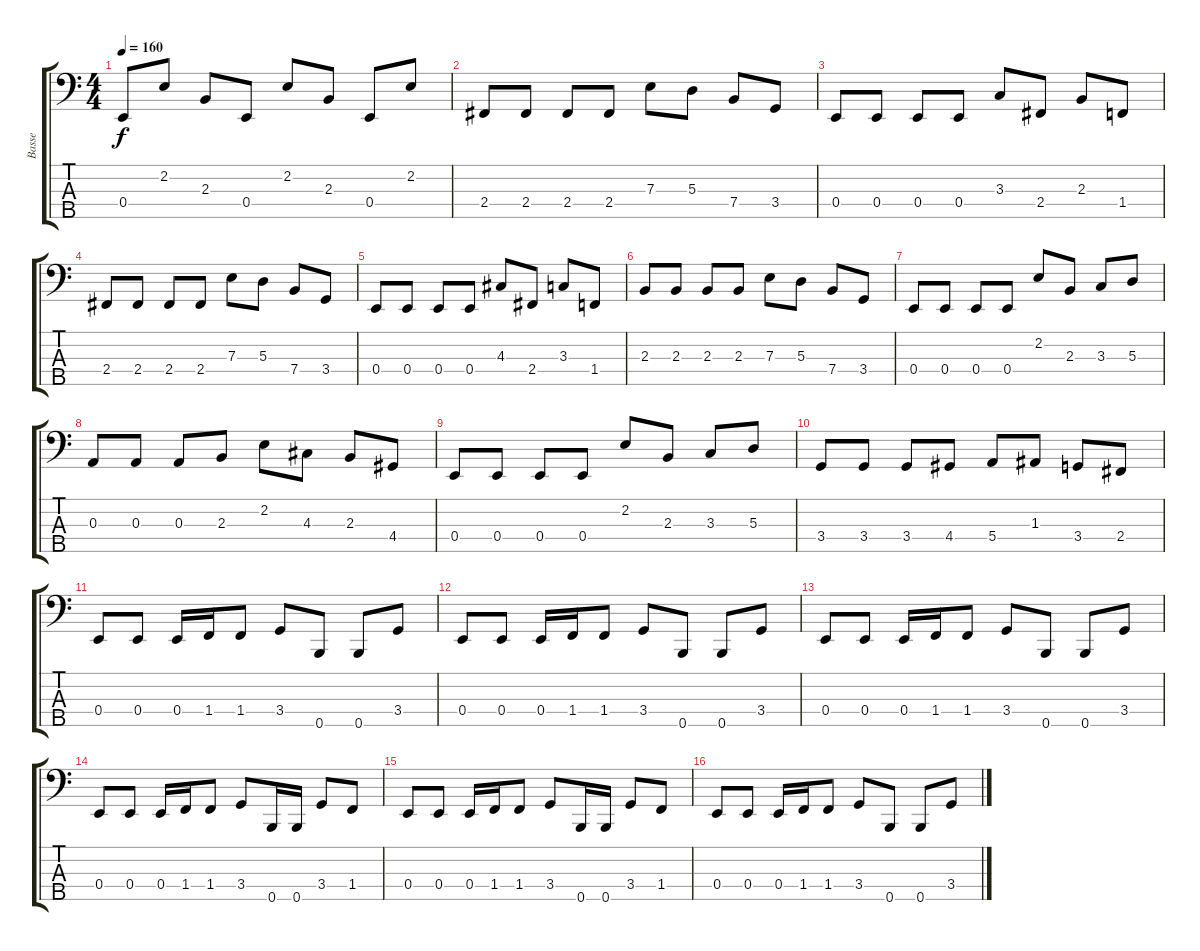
\track ("Basse" "Basse") {instrument electricbassfinger}
\staff {score tabs}
\tuning (G2 D2 A1 E1 B0) {hide}
\ts (4 4)
\tempo 160
\clef f4
\ks c
0.4.8{dy f} 2.2.8 2.3.8 0.4.8 2.2.8 2.3.8 0.4.8 2.2.8 |
2.4.8 2.4.8 2.4.8 2.4.8 7.3.8 5.3.8 7.4.8 3.4.8 |
0.4.8 0.4.8 0.4.8 0.4.8 3.3.8 2.4.8 2.3.8 1.4.8 |
2.4.8 2.4.8 2.4.8 2.4.8 7.3.8 5.3.8 7.4.8 3.4.8 |
0.4.8 0.4.8 0.4.8 0.4.8 4.3.8 2.4.8 3.3.8 1.4.8 |
2.3.8 2.3.8 2.3.8 2.3.8 7.3.8 5.3.8 7.4.8 3.4.8 |
0.4.8 0.4.8 0.4.8 0.4.8 2.2.8 2.3.8 3.3.8 5.3.8 |
0.3.8 0.3.8 0.3.8 2.3.8 2.2.8 4.3.8 2.3.8 4.4.8 |
0.4.8 0.4.8 0.4.8 0.4.8 2.2.8 2.3.8 3.3.8 5.3.8 |
3.4.8 3.4.8 3.4.8 4.4.8 5.4.8 1.3.8 3.4.8 2.4.8 |
0.4.8 0.4.8 0.4.16 1.4.16 1.4.8 3.4.8 0.5.8 0.5.8 3.4.8 |
0.4.8 0.4.8 0.4.16 1.4.16 1.4.8 3.4.8 0.5.8 0.5.8 3.4.8 |
0.4.8 0.4.8 0.4.16 1.4.16 1.4.8 3.4.8 0.5.8 0.5.8 3.4.8 |
0.4.8 0.4.8 0.4.16 1.4.16 1.4.8 3.4.8 0.5.16 0.5.16 3.4.8 1.4.8 |
0.4.8 0.4.8 0.4.16 1.4.16 1.4.8 3.4.8 0.5.16 0.5.16 3.4.8 1.4.8 |
0.4.8 0.4.8 0.4.16 1.4.16 1.4.8 3.4.8 0.5.8 0.5.8 3.4.8
